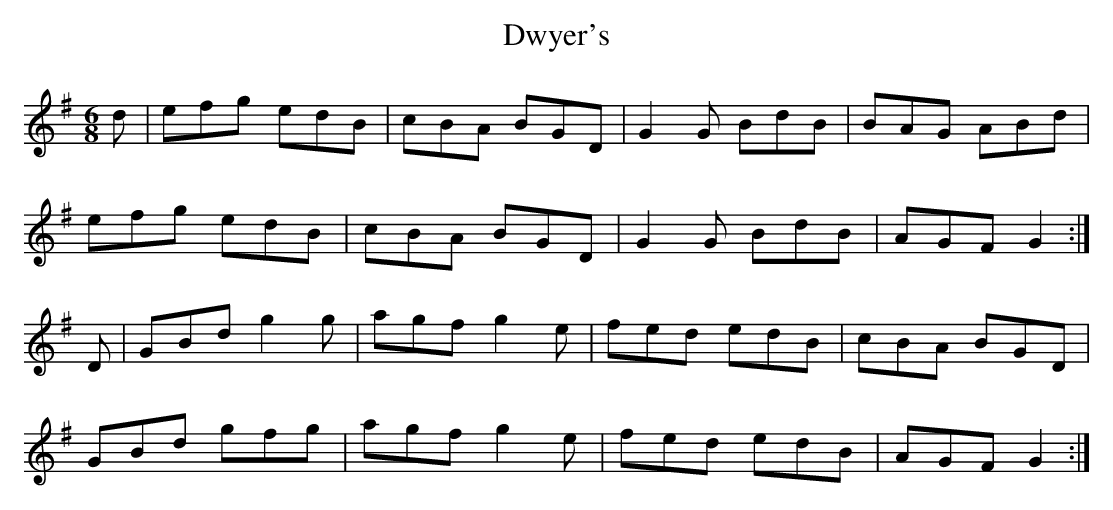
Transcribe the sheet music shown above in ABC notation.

X:1
T: Dwyer's
M: 6/8
L: 1/8
K: G
d | efg edB | cBA BGD | G2 G BdB | BAG ABd |
efg edB | cBA BGD | G2 G BdB | AGF G2 :|
D | GBd g2 g | agf g2 e | fed edB | cBA BGD |
GBd gfg | agf g2 e | fed edB | AGF G2 :|
